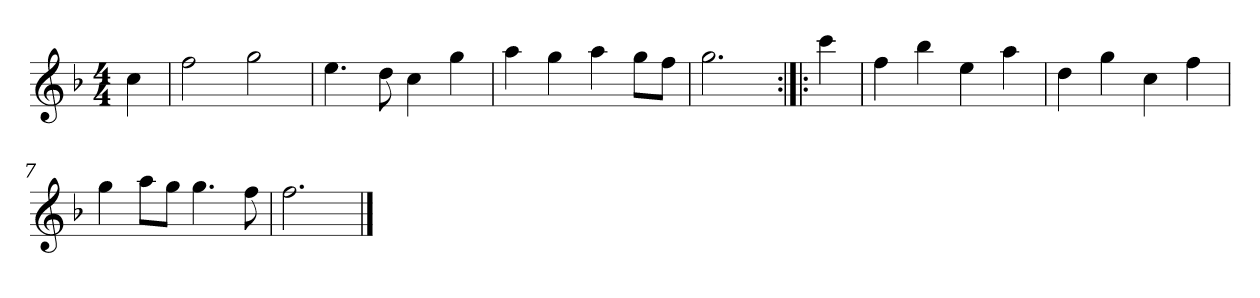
**kern
*part1
*staff1
*clefG2
*k[b-]
*F:
*M4/4
*MM120
=
4cc
=1
2ff
2gg
=2
4.ee
8dd
4cc
4gg
=3
4aa
4gg
4aa
8gg\L
8ff\J
=4
2.gg
=:|!|:
4ccc
=5
4ff
4bb-
4ee
4aa
=6
4dd
4gg
4cc
4ff
=7
4gg
8aa\L
8gg\J
4.gg
8ff
=8
2.ff
==
*-
